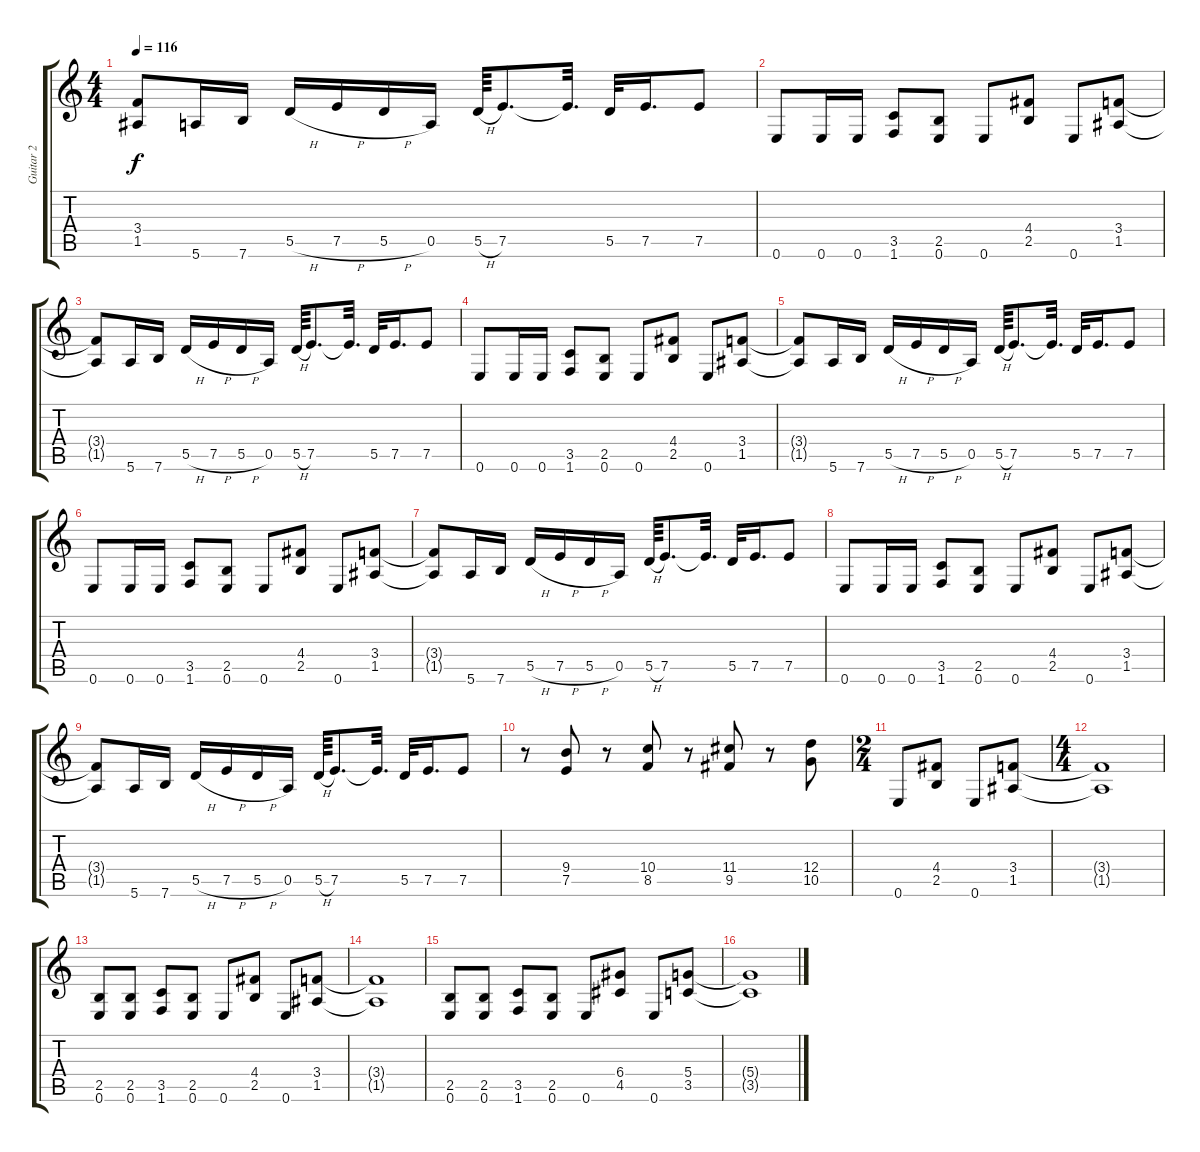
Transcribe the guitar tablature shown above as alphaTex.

\track ("Guitar 2" "Guitar 2") {instrument distortionguitar}
\staff {score tabs}
\tuning (E4 B3 G3 D3 A2 E2) {hide}
\ts (4 4)
\tempo 116
\clef g2
\ks c
(3.4{t} 1.5{t}).8{dy f} 5.6.16 7.6.16 5.5{h}.16 7.5{h}.16 5.5{h}.16 0.5.16 5.5{h}.64 7.5.8{d} 7.5{t}.32{d} 5.5.32 7.5.16{d} 7.5.8 |
0.6.8 0.6.16 0.6.16 (3.5 1.6).8 (2.5 0.6).8 0.6.8 (4.4 2.5).8 0.6.8 (3.4 1.5).8 |
(3.4{t} 1.5{t}).8 5.6.16 7.6.16 5.5{h}.16 7.5{h}.16 5.5{h}.16 0.5.16 5.5{h}.64 7.5.8{d} 7.5{t}.32{d} 5.5.32 7.5.16{d} 7.5.8 |
0.6.8 0.6.16 0.6.16 (3.5 1.6).8 (2.5 0.6).8 0.6.8 (4.4 2.5).8 0.6.8 (3.4 1.5).8 |
(3.4{t} 1.5{t}).8 5.6.16 7.6.16 5.5{h}.16 7.5{h}.16 5.5{h}.16 0.5.16 5.5{h}.64 7.5.8{d} 7.5{t}.32{d} 5.5.32 7.5.16{d} 7.5.8 |
0.6.8 0.6.16 0.6.16 (3.5 1.6).8 (2.5 0.6).8 0.6.8 (4.4 2.5).8 0.6.8 (3.4 1.5).8 |
(3.4{t} 1.5{t}).8 5.6.16 7.6.16 5.5{h}.16 7.5{h}.16 5.5{h}.16 0.5.16 5.5{h}.64 7.5.8{d} 7.5{t}.32{d} 5.5.32 7.5.16{d} 7.5.8 |
0.6.8 0.6.16 0.6.16 (3.5 1.6).8 (2.5 0.6).8 0.6.8 (4.4 2.5).8 0.6.8 (3.4 1.5).8 |
(3.4{t} 1.5{t}).8 5.6.16 7.6.16 5.5{h}.16 7.5{h}.16 5.5{h}.16 0.5.16 5.5{h}.64 7.5.8{d} 7.5{t}.32{d} 5.5.32 7.5.16{d} 7.5.8 |
r.8 (9.4 7.5).8 r.8 (10.4 8.5).8 r.8 (11.4 9.5).8 r.8 (12.4 10.5).8 |
\ts (2 4)
0.6.8 (4.4 2.5).8 0.6.8 (3.4 1.5).8 |
\ts (4 4)
(3.4{t} 1.5{t}).1 |
(2.5 0.6).8 (2.5 0.6).8 (3.5 1.6).8 (2.5 0.6).8 0.6.8 (4.4 2.5).8 0.6.8 (3.4 1.5).8 |
(3.4{t} 1.5{t}).1 |
(2.5 0.6).8 (2.5 0.6).8 (3.5 1.6).8 (2.5 0.6).8 0.6.8 (6.4 4.5).8 0.6.8 (5.4 3.5).8 |
(5.4{t} 3.5{t}).1
